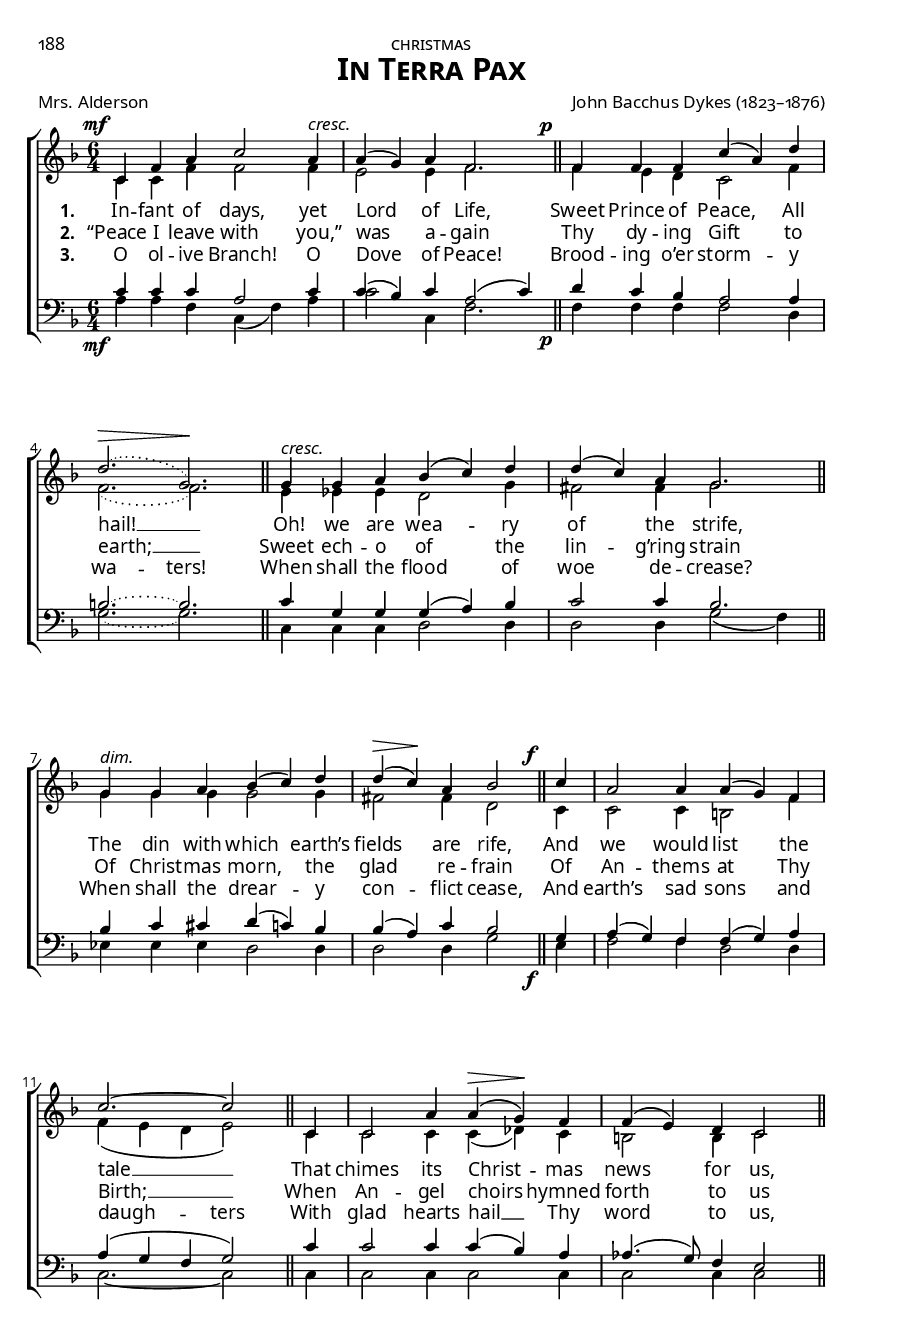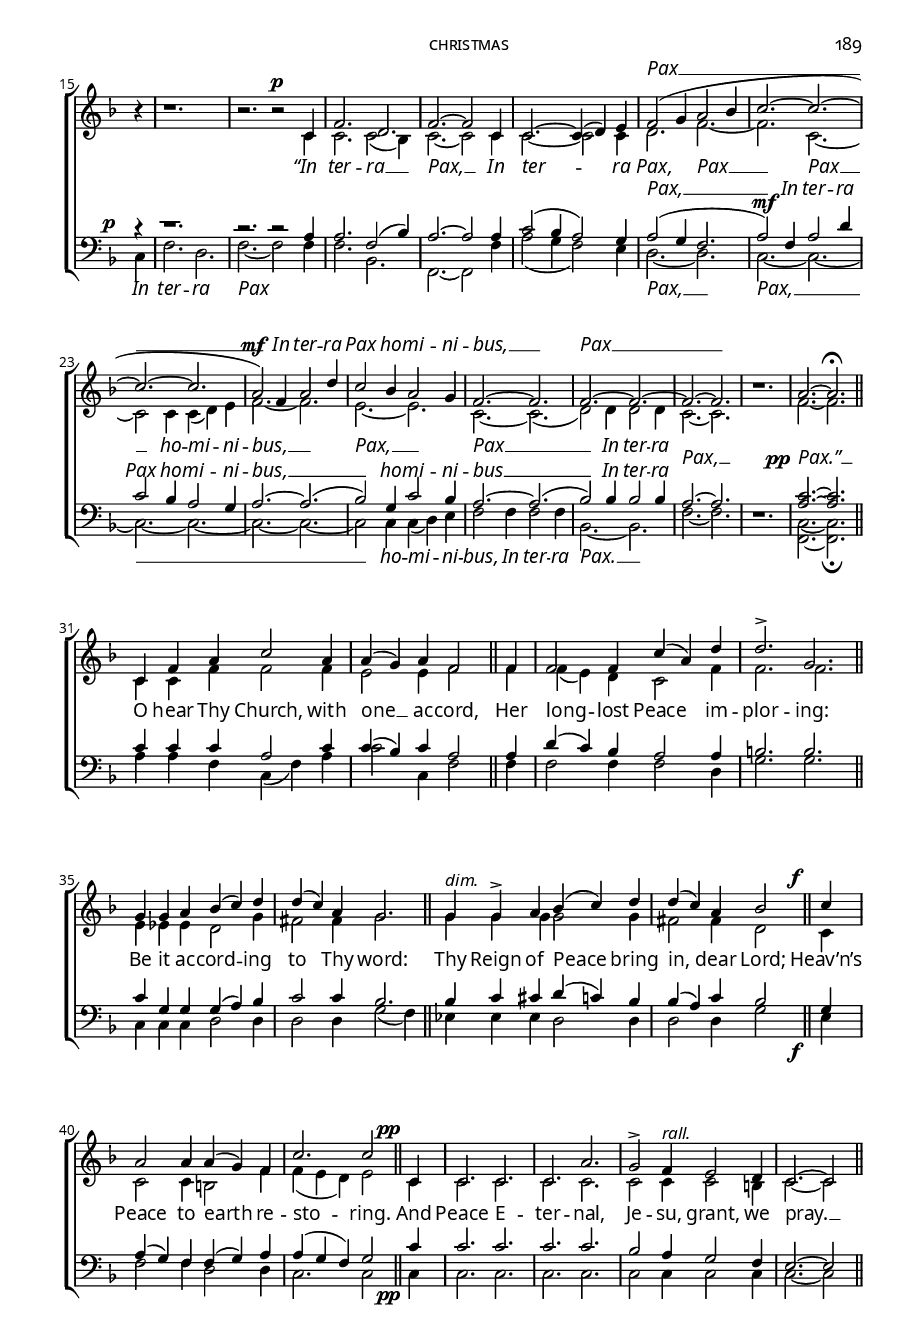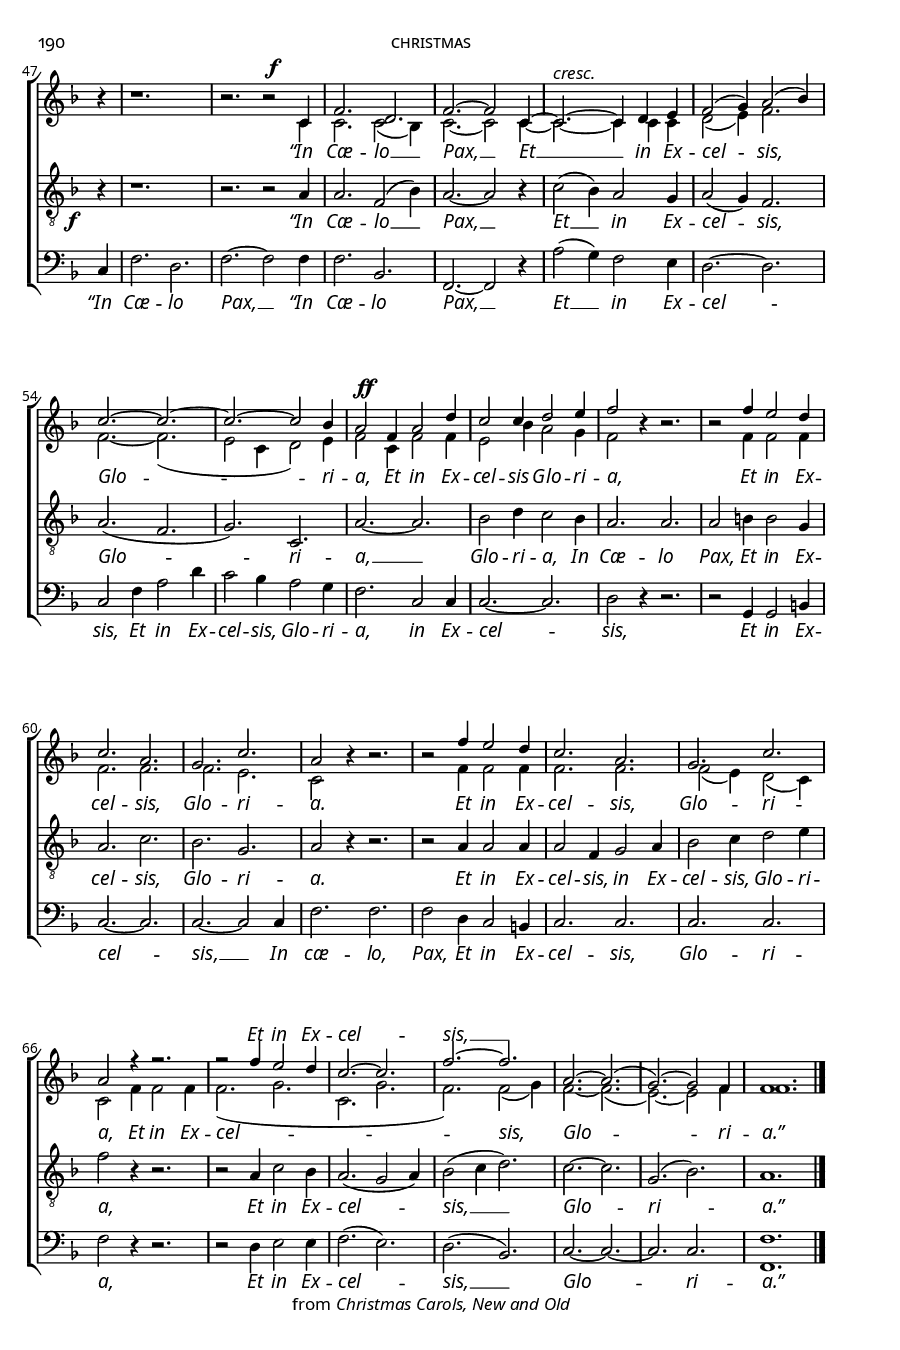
\version "2.14.2"
\include "util.ly"
\header {
  title = \markup{\override #'(font-name . "Garamond Premier Pro Semibold"){ \abs-fontsize #15 \smallCapsOldStyle"In Terra Pax"}}
  poet = \markup\oldStyleNum"Mrs. Alderson"
  composer = \markup\oldStyleNum"John Bacchus Dykes (1823–1876)"
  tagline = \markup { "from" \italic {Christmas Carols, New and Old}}
}
\paper {
  %print-all-headers = ##f
  paper-height = 9\in
  paper-width = 6\in
  indent = 0\in
  %system-system-spacing = #'((basic-distance . 10) (padding . 0))
  %system-system-spacing =
  %  #'((basic-distance . 0)
  %     (minimum-distance . 0)
  %     (padding . -0.35)
  %     (stretchability . 100))
  ragged-last-bottom = ##f
  ragged-bottom = ##f
  two-sided = ##t
  inner-margin = 0.5\in
  outer-margin = 0.25\in
  top-margin = 0.25\in
  bottom-margin = 0.25\in
  first-page-number = #188
  print-first-page-number = ##t
  headerLine = \markup{\override #'(font-name . "Garamond Premier Pro") \smallCapsOldStyle"christmas"}
  oddHeaderMarkup = \markup\fill-line{
     \override #'(font-name . "Garamond Premier Pro")\abs-fontsize #8.5
     \combine 
        \fill-line{"" \on-the-fly #print-page-number-check-first
        \oldStylePageNum""
        }
        \fill-line{\headerLine}
  }
  evenHeaderMarkup = \markup {
     \override #'(font-name . "Garamond Premier Pro")\abs-fontsize #8.5
     \combine
        \on-the-fly #print-page-number-check-first
        \oldStylePageNum""
        \fill-line{\headerLine}
  }
}
#(set-global-staff-size 15) \paper{ #(define fonts (make-pango-font-tree "GoudyOlSt BT" "Garamond Premier Pro" "Garamond Premier Pro" (/ 15 20))) }
global = {
  \key f \major
  \time 6/4
  \autoBeamOff
  \override DynamicLineSpanner #'staff-padding = #-1.0
  \override DynamicLineSpanner #'Y-extent = #'(-0.35 . 1)
  \override DynamicText #'X-offset = #-4
}
globalNoTime = {
  \key f \major
  \autoBeamOff
  \override DynamicLineSpanner #'staff-padding = #-1.0
  \override DynamicLineSpanner #'Y-extent = #'(-0.35 . 1)
  \override DynamicText #'X-offset = #-4
}

sopMusic = \relative c' {
  c4^\mf f a c2 a4^\markup\italic"cresc." |
  a( g) a f2. \bar "||"
  f4^\p f f c'( a) d |
  \slurDotted
  d2.(^\> g,)\! \bar "||"
  
  \slurSolid
  g4^\markup\italic"cresc." g a bes( c) d |
  d( c) a g2. \bar "||"
  g4^\markup\italic"dim." g a bes( c) d |
  \partial 4*5 d(^\> c)\! a bes2 \bar "||"
  
  \partial 4 c4^\f |
  a2 a4 a( g) f |
  \partial 4*5 c'2.~ c2 \bar "||"
  \partial 4 c,4 |
  c2 a'4 a(^\> g)\! f |
  \partial 4*5 f( e) d c2 \bar "||" \break
  
  \partial 4 b'4\rest |
  b1.\rest |
  b2.\rest b2\rest c,4^\p |
  f2. d |
  f~ f2 c4 |
  c2.~ c4( d) e |
  
  f2( g4 a2 bes4 |
  c2.~ c~ |
  c~ c |
  a2) f4 a2 d4 |
  
  c2 bes4 a2 g4 |
  f2.~ f |
  f~ f~ |
  f~ f |
  bes1.\rest |
  a2.~ a2.\fermata \bar "||" \break
  
  % verse 4
  c,4 f a c2 a4 |
  a( g) a f2 \bar "||"
  f4 |
  f2 f4 c'( a) d |
  d2.^> g, \bar "||"
  
  g4 g a bes( c) d |
  d( c) a g2. \bar "||"
  g4^\markup\italic"dim." g^> a bes( c) d |
  \partial 4*5 d( c) a bes2 \bar "||"
  
  \partial 4 c4^\f |
  a2 a4 a( g) f |
  \partial 4*5 c'2. c2 \bar "||"
  \partial 4 c,4^\pp |
  c2. c |
  c a' |
  
  g2^> f4^\markup\italic"rall." e2 d4 |
  \partial 4*5 c2.~ c2 \bar "||"  \pageBreak
  \partial 4 b'4\rest |
  b1.\rest |
  b2.\rest b2\rest c,4^\f |
  f2. d |
  f~ f2 c4~ |
  c2.~^\markup\italic"cresc." c4 d e |
  
  f2( g4) a2( bes4) |
  c2.~ c~ |
  c~ c2 bes4 |
  a2 f4^\ff a2 d4 |
  c2 c4 d2 e4 |
  f2 bes,4\rest bes2.\rest |
  
  bes2\rest f'4 e2 d4 |
  c2. a |
  g c |
  a2 bes4\rest bes2.\rest |
  
  bes2\rest f'4 e2 d4 |
  c2. a |
  g c |
  a2 f'4\rest f2.\rest |
  
  f2\rest f4 e2 d4 |
  c2.~ c |
  f~ f |
  a,~ a( |
  g)~ g2 f4 |
  f1. \bar "|."
}
sopWords = {
  \lyricmode {
    \repeat unfold 44 {\skip 1}
    \repeat unfold 7 {\skip 1}
    \markup\italic Pax __
  }
  \set stanza = \markup\dynamic"mf"
  \lyricmode {
    \markup\italic In \markup\italic ter -- \markup\italic ra \markup\italic Pax \markup\italic ho -- \markup\italic mi -- \markup\italic ni -- \markup\italic bus, __ \markup\italic Pax __
  }
  \lyricmode {
    ""
    
    \repeat unfold 47 {\skip 1}
    \repeat unfold 37 {\skip 1}
    \markup\italic Et \markup\italic in \markup\italic Ex -- \markup\italic cel -- \markup\italic sis, __
  }
}

dropLyrics = {
  \override LyricText #'extra-offset = #'(0 . -2.0)
  \override LyricHyphen #'extra-offset = #'(0 . -2.0)
  \override LyricExtender #'extra-offset = #'(0 . -2.0)
  \override StanzaNumber #'extra-offset = #'(0 . -2.0)
}
dropLyricsII = {
  \override LyricText #'extra-offset = #'(0 . -0.2)
  \override LyricHyphen #'extra-offset = #'(0 . -0.2)
  \override LyricExtender #'extra-offset = #'(0 . -0.2)
  \override StanzaNumber #'extra-offset = #'(0 . -0.2)
}

altoMusic = \relative c' {
  c4 c f f2 f4 |
  e2 e4 f2. \bar "||"
  f4 e d c2 f4 |
  \slurDotted
  f2.( f) \bar "||"
  
  \slurSolid
  e4 ees ees d2 g4 |
  fis2 fis4 g2. \bar "||"
  g4 g g g2 g4 |
  fis2 fis4 d2 \bar "||"
  
  c4 |
  c2 c4 b2 f'4 |
  f( e d e2) \bar "||"
  c4 |
  c2 c4 c( des) c |
  b2 b4 c2 \bar "||"
  
  s4 |
  s1. |
  s2. s2 c4 |
  c2. c2( bes4) |
  c2.~ c2 c4 |
  c2.~ c2 c4 |
  
  d2. f~ |
  f) c2.~ |
  c2 c4 c( d) e |
  f2.~ f |
  
  e2.~ e |
  c~ c( |
  d2) d4 d2 d4 |
  c2.~ c |
  s1. |
  f2.~ f \bar "||"
  
  % verse 4
  c4 c f f2 f4 |
  e2 e4 f2 \bar "||"
  f4 |
  f4( e) d c2 f4 |
  f2. f \bar "||"
  
  e4 ees ees d2 g4 |
  fis2 fis4 g2. \bar "||"
  g4 g g g2 g4 |
  fis2 fis4 d2 \bar "||"
  
  c4 |
  c2 c4 b2 f'4 |
  f( e d) e2 \bar "||"
  c4 |
  c2. c |
  c c |
  
  c2 c4 c2 b4 |
  c2.~ c2 \bar "||"
  s4 |
  s1. |
  s2. s2 c4 |
  c2. c2( bes4) |
  
  c2.~ c2 c4~ |
  c2.~ c4 c c |
  d2( e4) f2. |
  f2.~ f( |
  
  e2 c4 d2) e4 |
  f2 c4 f2 f4 |
  e2 bes'4 a2 g4 |
  f2 s4 s2. |
  
  s2 f4 f2 f4 |
  f2. f |
  f e |
  c2 s4 s2. |
  
  s2 f4 f2 f4 |
  f2. f |
  f2( e4) d2( c4) |
  c2 f4 f2 f4 |
  
  f2.( g |
  c, g' |
  f) f2( g4) |
  f2.~ f( |
  e)~ e2 f4 |
  f1. \bar "|."
}
altoWords = {
  \lyricmode {
    \dropLyricsV
    \set stanza = #"1. "
    \set associatedVoice = "sopranos"
    In -- fant of days, yet Lord of Life,
    Sweet Prince \unset associatedVoice
    of Peace, All hail! __
    Oh! we are wea -- ry of the strife,
    \set associatedVoice = "sopranos"
    The din \unset associatedVoice
    with which earth’s fields are rife,
    And we would list the tale __
    That chimes its Christ -- mas news for us,
    
    \markup\italic “In \markup\italic ter -- \markup\italic ra __ \markup\italic Pax, __
    \markup\italic In \markup\italic ter -- \markup\italic ra \markup\italic Pax, \markup\italic Pax __ \markup\italic Pax __ \markup\italic ho -- \markup\italic mi -- \markup\italic ni -- \markup\italic bus, __
    \markup\italic Pax, __ \markup\italic Pax __ \markup\italic In \markup\italic ter -- \markup\italic ra
    
    \dropLyrics
    \markup\italic Pax, __
  }
  \set stanza = \markup\dynamic"pp"
  \lyricmode{
    \markup\italic Pax.” __
    
    \dropLyricsV
    \set associatedVoice = "sopranos"
    O hear Thy Church, with one __ ac -- cord,
    \set associatedVoice = "tenors"
    Her long -- lost Peace im -- plor -- ing:
    \unset associatedVoice 
    Be it ac -- cord -- ing to Thy word:
    \set associatedVoice = "tenors"
    Thy Reign of Peace bring in, dear Lord;
    \set associatedVoice = "sopranos"
    Heav’n’s Peace to earth \unset associatedVoice re -- sto -- ring.
    And Peace E -- ter -- nal, Je -- su, grant, we pray. __
    
    \dropLyricsII
    \markup\italic “In \markup\italic Cæ -- \markup\italic lo __ \markup\italic Pax, __
    \set associatedVoice = "sopranos"
    \markup\italic Et __ \markup\italic in \unset associatedVoice \markup\italic Ex -- \markup\italic cel -- \markup\italic sis,
    \set associatedVoice = "sopranos"
    \markup\italic Glo -- \markup\italic ri -- \markup\italic a,
    \markup\italic Et \markup\italic in \markup\italic Ex -- \markup\italic cel -- \markup\italic sis \markup\italic Glo -- \markup\italic ri -- \markup\italic a,
    
    \markup\italic Et \markup\italic in \markup\italic Ex -- \markup\italic cel -- \markup\italic sis, \markup\italic Glo -- \markup\italic ri -- \markup\italic a.
    
    \markup\italic Et \markup\italic in \markup\italic Ex -- \markup\italic cel --
    \set associatedVoice = "sopranos"
    \markup\italic sis, \markup\italic Glo -- \markup\italic ri -- \set associatedVoice = "altos" \markup\italic a,
    
    \markup\italic Et \markup\italic in \markup\italic Ex -- \markup\italic cel -- \markup\italic sis, \markup\italic Glo -- 
    \set associatedVoice = "sopranos"
    \markup\italic ri -- \markup\italic a.”
  }
}
altoWordsII = \lyricmode {
  \dropLyricsV
%\markup\italic 
  \set stanza = #"2. "
  \set associatedVoice = "sopranos"
  “Peace I leave with you,” was a -- gain
  Thy dy -- \unset associatedVoice
  ing Gift to earth; __
  Sweet ech -- o of the lin -- g’ring strain
  \set associatedVoice = "sopranos"
  Of Christ -- \unset associatedVoice
  mas morn, the glad re -- frain
  Of An -- thems at Thy Birth; __
  When An -- gel choirs hymned forth to us
}
altoWordsIII = \lyricmode {
  \dropLyricsV
  \set stanza = #"3. "
  \set associatedVoice = "sopranos"
  O ol -- ive Branch! O Dove of Peace!
  Brood -- ing
  \unset associatedVoice
  o’er storm -- y
  \set ignoreMelismata = ##t
  \set associatedVoice = "sopranos"
  wa -- ters!
  \unset associatedVoice
  \unset ignoreMelismata
  When shall the flood of woe de -- crease?
  \set associatedVoice = "sopranos"
  When shall \unset associatedVoice
  the drear -- y con -- flict cease,
  And earth’s sad sons and
  \set ignoreMelismata = ##t
  daugh -- _ _ ters
  \unset ignoreMelismata
  With glad hearts hail __ Thy word to us,
}
altoWordsIV = \lyricmode {
  \set stanza = #"4. "
  \set ignoreMelismata = ##t
}
altoWordsV = \lyricmode {
  \set stanza = #"5. "
  \set ignoreMelismata = ##t
}
altoWordsVI = \lyricmode {
  \set stanza = #"6. "
  \set ignoreMelismata = ##t
}
tenorMusic = \relative c' {
  c4_\mf c c a2 c4 |
  c( bes) c a2( c4) \bar "||"
  d_\p c bes a2 a4 |
  \tieDotted
  b2.~ b \bar "||"
  
  \tieSolid
  c4 g g g( a) bes |
  c2 c4 bes2. \bar "||"
  bes4 c cis d( c) bes |
  bes( a) c bes2 \bar "||"
  
  g4_\f |
  a( g) f f( g) a |
  a( g f g2) \bar "||"
  c4 |
  c2 c4 c( bes) a |
  aes4.( g8) f4 e2 \bar "||"
  
  c'4\rest^\p |
  c1.\rest |
  c2.\rest c2\rest a4 |
  a2. f2( bes4) |
  a2.~ a2 a4 |
  c2( bes4 a2) g4 |
  
  a2( g4 f2. |
  a2) f4^\mf a2 d4 |
  c2 bes4 a2 g4 |
  a2.~ a( |
  
  bes2) g4 c2 bes4 |
  a2.~ a( |
  bes2) bes4 bes2 bes4 |
  a2.~ a |
  s1. |
  <c a>2.~ q \bar "||"
  
  
  %verse 4
  c4 c c a2 c4 |
  c( bes) c a2 \bar "||"
  a4 |
  d( c) bes a2 a4 |
  b2. b \bar "||"
  
  c4 g g g( a) bes |
  c2 c4 bes2. \bar "||"
  bes4 c cis d( c) bes |
  bes( a) c bes2 \bar "||"
  
  g4_\f |
  a( g) f f( g) a |
  a( g f) g2 \bar "||"
  c4_\pp |
  c2. c |
  c c |

  bes2 a4 g2 f4 |
  e2.~ e2 \bar "||"
}
tenorMusicII = \relative c' {
  r4_\f |
  r1. |
  r2. r2 a4 |
  a2. f2( bes4) |
  
  a2.~ a2 r4 |
  c2( bes4) a2 g4 |
  a2( g4) f2. |
  a2.( f |
  
  g2.) c, |
  a'~ a |
  bes2 d4 c2 bes4 |
  a2. a |
  
  a2 b4 b2 g4 |
  a2. c |
  bes g |
  a2 r4 r2. |
  
  r2 a4 a2 a4 |
  a2 f4 g2 a4 |
  bes2 c4 d2 e4 |
  f2 r4 r2. |
  
  r2 a,4 c2 bes4 |
  a2.( g2 a4) |
  bes2( c4 d2.) |
  c2.~ c |
  g2.( bes) |
  a1. \bar "|."
}
tenorWords = \lyricmode {
  \repeat unfold 44 {\skip 1}
  \repeat unfold 7 {\skip 1}
  \markup\italic Pax, __ \markup\italic In \markup\italic ter -- \markup\italic ra \markup\italic Pax \markup\italic ho -- \markup\italic mi -- \markup\italic ni -- \markup\italic bus, __
  \markup\italic ho -- \markup\italic mi -- \markup\italic ni -- \markup\italic bus __ \markup\italic In \markup\italic ter -- \markup\italic ra "" "" ""
  
  %\repeat unfold 51 {\skip 1}
}
tenorWordsII = \lyricmode {
  \dropLyricsII
  \markup\italic “In \markup\italic Cæ -- \markup\italic lo __ \markup\italic Pax, __
  \markup\italic Et __ \markup\italic in \markup\italic Ex -- \markup\italic cel -- \markup\italic sis, \markup\italic Glo -- \markup\italic ri -- \markup\italic a, __
  \markup\italic Glo -- \markup\italic ri -- \markup\italic a, \markup\italic In \markup\italic Cæ -- \markup\italic lo \markup\italic Pax,
  \markup\italic Et \markup\italic in \markup\italic Ex -- \markup\italic cel -- \markup\italic sis, \markup\italic Glo -- \markup\italic ri -- \markup\italic a.
  \markup\italic Et \markup\italic in \markup\italic Ex -- \markup\italic cel -- \markup\italic sis, \markup\italic in \markup\italic Ex -- \markup\italic cel -- \markup\italic sis, \markup\italic Glo -- \markup\italic ri -- \markup\italic a,
  \markup\italic Et \markup\italic in \markup\italic Ex -- \markup\italic cel -- \markup\italic sis, __ \markup\italic Glo -- \markup\italic ri -- \markup\italic a.”
}

bassMusic = \relative c {
  a'4 a f c( f) a |
  c2 c,4 f2. \bar "||"
  f4 f f f2 d4 |
  \tieDotted
  g2.~ g \bar "||"
  
  \tieSolid
  c,4 c c d2 d4 |
  d2 d4 g2( f4) \bar "||"
  ees4 ees ees d2 d4 |
  d2 d4 g2 \bar "||"
  
  e4 |
  f2 f4 d2 d4 |
  c2.~ c2 \bar "||"
  c4 |
  c2 c4 c2 c4 |
  c2 c4 c2 \bar "||"
  
  c4 |
  f2. d |
  f~ f2 f4 |
  f2. bes, |
  f~ f2 f'4 |
  a2( g4 f2) e4 |
  
  d2.~ d |
  c~ c~ |
  c~ c~ |
  c~ c~ |
  c2 c4 c( d) e |
  f2 f4 f2 f4 |
  bes,2.~ bes |
  f'~ f |
  d1.\rest |
  <c f,>2.~ q\fermata \bar "||"
  
  %verse 4
  a'4 a f c( f) a |
  c2 c,4 f2 \bar "||"
  f4 |
  f2 f4 f2 d4 |
  g2. g \bar "||"
  
  c,4 c c d2 d4 |
  d2 d4 g2( f4) \bar "||"
  ees4 ees ees d2 d4 |
  d2 d4 g2 \bar "||"
  
  e4 |
  f2 f4 d2 d4 |
  c2. c2 \bar "||"
  c4 |
  c2. c2. |
  c c |
  
  c2 c4 c2 c4 |
  c2.~ c2 \bar "||"
}

bassMusicII = \relative c {
  c4 |
  f2. d |
  f~ f2 f4 |
  f2. bes, |
  f~ f2 r4 |
  a'2( g4) f2 e4 |
  d2.~ d |
  c2 f4 a2 d4 |
  
  c2 bes4 a2 g4 |
  f2. c2 c4 |
  c2.~ c |
  d2 r4 r2. |
  
  r2 g,4 g2 |
  b4 |
  c2.~ c |
  c~ c2 c4 |
  f2. f |
  
  f2 d4 c2 b4 |
  c2. c |
  c c |
  f2 r4 r2. |
  
  r2 d4 e2 e4 |
  f2.( e) |
  d( bes) |
  c~ c~ |
  c c |
  <f f,>1. \bar "|."
}
bassWords = \lyricmode {
  \repeat unfold 44 {\skip 1}
  \markup\italic In \markup\italic ter -- \markup\italic ra \markup\italic Pax
  \repeat unfold 7 {\skip 1}
  \markup\italic Pax, __ \markup\italic Pax, __ \markup\italic ho -- \markup\italic mi -- \markup\italic ni -- \markup\italic bus, \markup\italic In \markup\italic ter -- \markup\italic ra \markup\italic Pax. __ ""
  
  %\repeat unfold 49 {\skip 1}
}
bassWordsII = \lyricmode {
  \dropLyricsII
  \markup\italic “In \markup\italic Cæ -- \markup\italic lo \markup\italic Pax, __
  \markup\italic “In \markup\italic Cæ -- \markup\italic lo \markup\italic Pax, __
  \markup\italic Et __ \markup\italic in \markup\italic Ex -- \markup\italic cel -- \markup\italic sis,
  \markup\italic Et \markup\italic in \markup\italic Ex -- \markup\italic cel -- \markup\italic sis, \markup\italic Glo -- \markup\italic ri -- \markup\italic a,
  \markup\italic in \markup\italic Ex -- \markup\italic cel -- \markup\italic sis,
  \markup\italic Et \markup\italic in \markup\italic Ex -- \markup\italic cel -- \markup\italic sis, __
  \markup\italic In \markup\italic cæ -- \markup\italic lo, \markup\italic Pax,
  \markup\italic Et \markup\italic in \markup\italic Ex -- \markup\italic cel -- \markup\italic sis, \markup\italic Glo -- \markup\italic ri -- \markup\italic a,
  \markup\italic Et \markup\italic in \markup\italic Ex -- \markup\italic cel -- \markup\italic sis, __
  \markup\italic Glo -- \markup\italic ri -- \markup\italic a.”
}

pianoRH = \relative c' {
  
}
pianoLH = \relative c' {
  
}

\score {
  <<
   \new ChoirStaff <<
%    \new Lyrics = sopranos \with { \override VerticalAxisGroup #'nonstaff-relatedstaff-spacing = #'((basic-distance . 1)) }
    \new Staff = women <<
      \set Staff.explicitKeySignatureVisibility = #end-of-line-invisible
      \new Voice = "sopranos" { \voiceOne << \global \sopMusic >> }
      \new Voice = "altos" { \voiceTwo << \global \altoMusic >> }
    >>
    {\new Staff = men <<
      \set Staff.explicitKeySignatureVisibility = #end-of-line-invisible
      \clef bass
      \new Voice = "tenors" { \voiceOne << \global \tenorMusic >> }
      \new Voice = "basses" { \voiceTwo << \global \bassMusic >> }
    >>
     <<
       \new Staff = tenor {
          \override Staff.TimeSignature #'stencil = ##f
          \set Staff.explicitKeySignatureVisibility = #end-of-line-invisible
          \clef "G_8" \new Voice = "tenorsII" { \globalNoTime \tenorMusicII }
       }
       \new Staff = bass {
          \override Staff.TimeSignature #'stencil = ##f
          \set Staff.explicitKeySignatureVisibility = #end-of-line-invisible
          \clef bass \new Voice = "bassesII" { \globalNoTime \bassMusicII }
       }
      \new Lyrics \with { alignBelowContext = #"tenor" \override VerticalAxisGroup #'nonstaff-relatedstaff-spacing = #'((basic-distance . 1)) } \lyricsto "tenorsII" \tenorWordsII
      \new Lyrics \with { alignBelowContext = #"bass" \override VerticalAxisGroup #'nonstaff-relatedstaff-spacing = #'((basic-distance . 1)) } \lyricsto "bassesII" \bassWordsII
     >>
    }
    \new Lyrics \with { alignAboveContext = #"women" \override VerticalAxisGroup #'nonstaff-relatedstaff-spacing = #'((basic-distance . 1))} \lyricsto "sopranos" \sopWords
     \new Lyrics = "altosVI"  \with { alignBelowContext = #"women" \override VerticalAxisGroup #'nonstaff-relatedstaff-spacing = #'((basic-distance . 1))} \lyricsto "altos" \altoWordsVI
    \new Lyrics = "altosV"  \with { alignBelowContext = #"women" \override VerticalAxisGroup #'nonstaff-relatedstaff-spacing = #'((basic-distance . 1))} \lyricsto "altos" \altoWordsV
    \new Lyrics = "altosIV"  \with { alignBelowContext = #"women" \override VerticalAxisGroup #'nonstaff-relatedstaff-spacing = #'((basic-distance . 1))} \lyricsto "altos" \altoWordsIV
    \new Lyrics = "altosIII"  \with { alignBelowContext = #"women" \override VerticalAxisGroup #'nonstaff-relatedstaff-spacing = #'((basic-distance . 1))} \lyricsto "altos" \altoWordsIII
    \new Lyrics = "altosII"  \with { alignBelowContext = #"women" \override VerticalAxisGroup #'nonstaff-relatedstaff-spacing = #'((basic-distance . 1))} \lyricsto "altos" \altoWordsII
    \new Lyrics = "altos"  \with { alignBelowContext = #"women" \override VerticalAxisGroup #'nonstaff-relatedstaff-spacing = #'((basic-distance . 1))} \lyricsto "altos" \altoWords
    \new Lyrics \with { alignAboveContext = #"men" \override VerticalAxisGroup #'nonstaff-relatedstaff-spacing = #'((basic-distance . 1)) } \lyricsto "tenors" \tenorWords
    \new Lyrics \with { alignBelowContext = #"men" \override VerticalAxisGroup #'nonstaff-relatedstaff-spacing = #'((basic-distance . 1)) } \lyricsto "basses" \bassWords
  >>
%    \new PianoStaff << \new Staff { \new Voice { \pianoRH } } \new Staff { \clef "bass" \pianoLH } >>
  >>
  \layout {
    \context {
      \Score
      %\override SpacingSpanner #'base-shortest-duration = #(ly:make-moment 1 8)
      %\override SpacingSpanner #'common-shortest-duration = #(ly:make-moment 1 4)
    }
    \context {
      % Remove all empty staves
      \Staff \RemoveEmptyStaves \override VerticalAxisGroup #'remove-first = ##t
    }
    \context {
      \Lyrics
      \override LyricText #'X-offset = #center-on-word
    }
  }
  \midi {
    \tempo 4 = 110
    \set Staff.midiInstrument = "flute"
  
    \context {
      \Voice
      \remove "Dynamic_performer"
    }
  }
}
